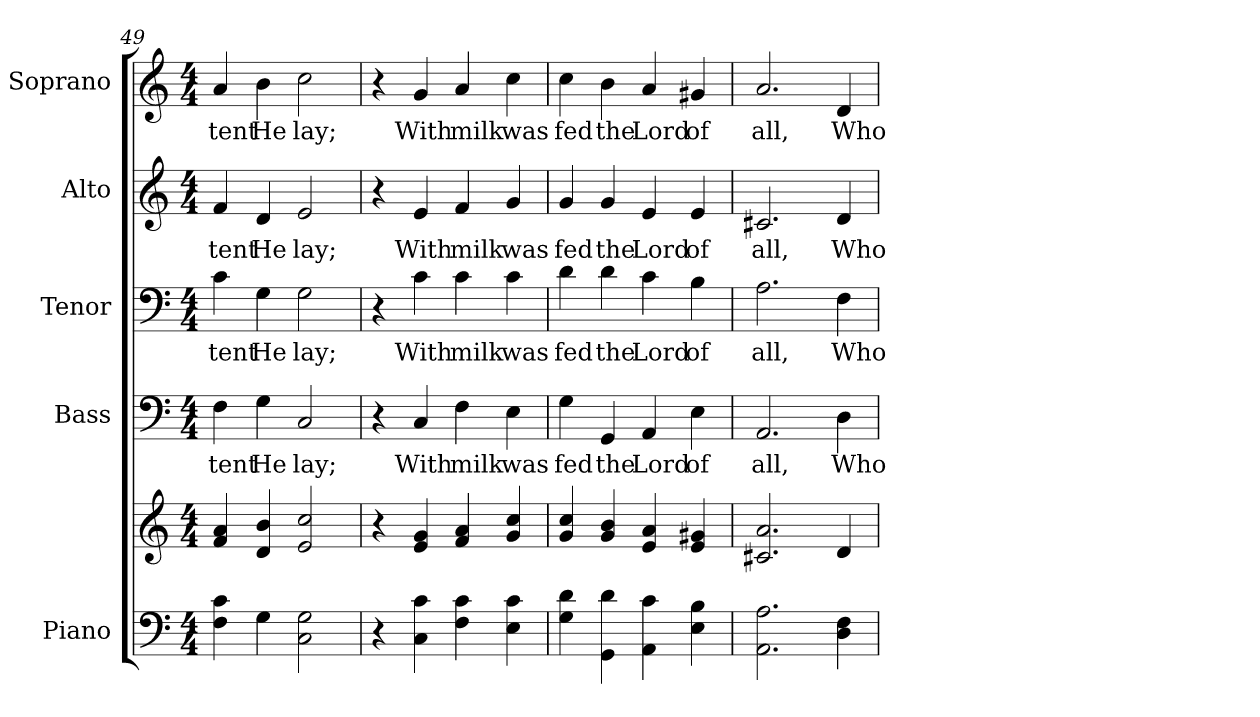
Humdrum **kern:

**kern	**kern	**kern	**text	**kern	**text	**kern	**text	**kern	**text
*part5	*part5	*part4	*part4	*part3	*part3	*part2	*part2	*part1	*part1
*staff6	*staff5	*staff4	*staff4	*staff3	*staff3	*staff2	*staff2	*staff1	*staff1
*I"Piano	*	*I"Bass	*	*I"Tenor	*	*I"Alto	*	*I"Soprano	*
*I'Pno.	*	*I'B.	*	*I'T.	*	*I'A.	*	*I'S.	*
!!LO:PB:g=z
*clefF4	*clefG2	*clefF4	*	*clefF4	*	*clefG2	*	*clefG2	*
*k[]	*k[]	*k[]	*	*k[]	*	*k[]	*	*k[]	*
*C:	*C:	*C:	*	*C:	*	*C:	*	*C:	*
*M4/4	*M4/4	*M4/4	*	*M4/4	*	*M4/4	*	*M4/4	*
=49	=49	=49	=49	=49	=49	=49	=49	=49	=49
!	!	!	!LO:LY:b:color=#000000	!	!	!	!	!	!
!	!	!	!	!	!LO:LY:b:color=#000000	!	!	!	!
!	!	!	!	!	!	!	!LO:LY:b:color=#000000	!	!
!	!	!	!	!	!	!	!	!	!LO:LY:b:color=#000000
4Fi\ 4ci	4fi/ 4ai	4Fi\	-tent	4ci\	-tent	4fi/	-tent	4ai/	-tent
!	!	!	!LO:LY:b:color=#000000	!	!	!	!	!	!
!	!	!	!	!	!LO:LY:b:color=#000000	!	!	!	!
!	!	!	!	!	!	!	!LO:LY:b:color=#000000	!	!
!	!	!	!	!	!	!	!	!	!LO:LY:b:color=#000000
4Gi\	4di/ 4bi	4Gi\	He	4Gi\	He	4di/	He	4bi\	He
!	!	!	!LO:LY:b:color=#000000	!	!	!	!	!	!
!	!	!	!	!	!LO:LY:b:color=#000000	!	!	!	!
!	!	!	!	!	!	!	!LO:LY:b:color=#000000	!	!
!	!	!	!	!	!	!	!	!	!LO:LY:b:color=#000000
2Ci\ 2Gi	2ei/ 2cci	2Ci/	lay;	2Gi\	lay;	2ei/	lay;	2cci\	lay;
=50	=50	=50	=50	=50	=50	=50	=50	=50	=50
4r	4r	4r	.	4r	.	4r	.	4r	.
!	!	!	!LO:LY:b:color=#000000	!	!	!	!	!	!
!	!	!	!	!	!LO:LY:b:color=#000000	!	!	!	!
!	!	!	!	!	!	!	!LO:LY:b:color=#000000	!	!
!	!	!	!	!	!	!	!	!	!LO:LY:b:color=#000000
4Ci\ 4ci	4ei/ 4gi	4Ci/	With	4ci\	With	4ei/	With	4gi/	With
!	!	!	!LO:LY:b:color=#000000	!	!	!	!	!	!
!	!	!	!	!	!LO:LY:b:color=#000000	!	!	!	!
!	!	!	!	!	!	!	!LO:LY:b:color=#000000	!	!
!	!	!	!	!	!	!	!	!	!LO:LY:b:color=#000000
4Fi\ 4ci	4fi/ 4ai	4Fi\	milk	4ci\	milk	4fi/	milk	4ai/	milk
!	!	!	!LO:LY:b:color=#000000	!	!	!	!	!	!
!	!	!	!	!	!LO:LY:b:color=#000000	!	!	!	!
!	!	!	!	!	!	!	!LO:LY:b:color=#000000	!	!
!	!	!	!	!	!	!	!	!	!LO:LY:b:color=#000000
4Ei\ 4ci	4gi/ 4cci	4Ei\	was	4ci\	was	4gi/	was	4cci\	was
!!LO:PB:g=z
=51	=51	=51	=51	=51	=51	=51	=51	=51	=51
!	!	!	!LO:LY:b:color=#000000	!	!	!	!	!	!
!	!	!	!	!	!LO:LY:b:color=#000000	!	!	!	!
!	!	!	!	!	!	!	!LO:LY:b:color=#000000	!	!
!	!	!	!	!	!	!	!	!	!LO:LY:b:color=#000000
4Gi\ 4di	4gi/ 4cci	4Gi\	fed	4di\	fed	4gi/	fed	4cci\	fed
!	!	!	!LO:LY:b:color=#000000	!	!	!	!	!	!
!	!	!	!	!	!LO:LY:b:color=#000000	!	!	!	!
!	!	!	!	!	!	!	!LO:LY:b:color=#000000	!	!
!	!	!	!	!	!	!	!	!	!LO:LY:b:color=#000000
4GGi\ 4di	4gi/ 4bi	4GGi/	the	4di\	the	4gi/	the	4bi\	the
!	!	!	!LO:LY:b:color=#000000	!	!	!	!	!	!
!	!	!	!	!	!LO:LY:b:color=#000000	!	!	!	!
!	!	!	!	!	!	!	!LO:LY:b:color=#000000	!	!
!	!	!	!	!	!	!	!	!	!LO:LY:b:color=#000000
4AAi\ 4ci	4ei/ 4ai	4AAi/	Lord	4ci\	Lord	4ei/	Lord	4ai/	Lord
!	!	!	!LO:LY:b:color=#000000	!	!	!	!	!	!
!	!	!	!	!	!LO:LY:b:color=#000000	!	!	!	!
!	!	!	!	!	!	!	!LO:LY:b:color=#000000	!	!
!	!	!	!	!	!	!	!	!	!LO:LY:b:color=#000000
4Ei\ 4Bi	4ei/ 4g#Xi	4Ei\	of	4Bi\	of	4ei/	of	4g#Xi/	of
=52	=52	=52	=52	=52	=52	=52	=52	=52	=52
!	!	!	!LO:LY:b:color=#000000	!	!	!	!	!	!
!	!	!	!	!	!LO:LY:b:color=#000000	!	!	!	!
!	!	!	!	!	!	!	!LO:LY:b:color=#000000	!	!
!	!	!	!	!	!	!	!	!	!LO:LY:b:color=#000000
2.AAi\ 2.Ai	2.c#Xi/ 2.ai	2.AAi/	all,	2.Ai\	all,	2.c#Xi/	all,	2.ai/	all,
!	!	!	!LO:LY:b:color=#000000	!	!	!	!	!	!
!	!	!	!	!	!LO:LY:b:color=#000000	!	!	!	!
!	!	!	!	!	!	!	!LO:LY:b:color=#000000	!	!
!	!	!	!	!	!	!	!	!	!LO:LY:b:color=#000000
4Di\ 4Fi	4di/	4Di\	Who	4Fi\	Who	4di/	Who	4di/	Who
=	=	=	=	=	=	=	=	=	=
*-	*-	*-	*-	*-	*-	*-	*-	*-	*-
